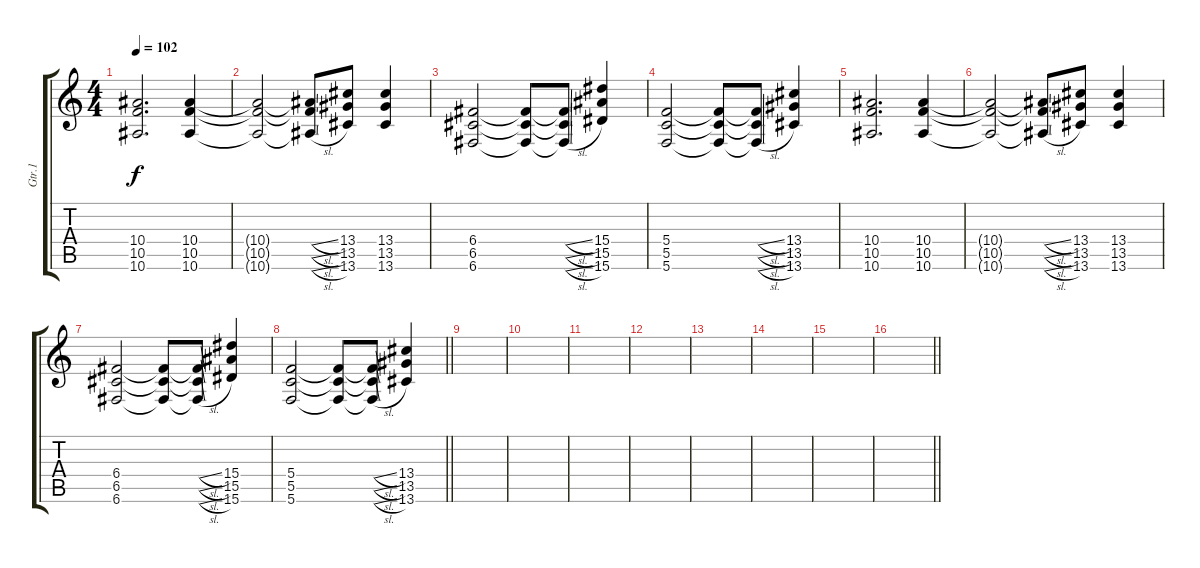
\track ("Gtr.1" "Gtr.1") {instrument distortionguitar}
\staff {score tabs}
\tuning (D4 A3 F3 C3 G2 C2) {hide}
\ts (4 4)
\section ("" "")
\tempo 102
\clef g2
\ks c
(10.4 10.5 10.6).2{d dy f} (10.4 10.5 10.6).4 |
(10.4{t} 10.5{t} 10.6{t}).2 (10.4{sl t} 10.5{sl t} 10.6{sl t}).8 (13.4 13.5 13.6).8 (13.4 13.5 13.6).4 |
(6.4 6.5 6.6).2 (6.4{t} 6.5{t} 6.6{t}).8 (6.4{sl t} 6.5{sl t} 6.6{sl t}).8 (15.4 15.5 15.6).4 |
(5.4 5.5 5.6).2 (5.4{t} 5.5{t} 5.6{t}).8 (5.4{sl t} 5.5{sl t} 5.6{sl t}).8 (13.4 13.5 13.6).4 |
(10.4 10.5 10.6).2{d} (10.4 10.5 10.6).4 |
(10.4{t} 10.5{t} 10.6{t}).2 (10.4{sl t} 10.5{sl t} 10.6{sl t}).8 (13.4 13.5 13.6).8 (13.4 13.5 13.6).4 |
(6.4 6.5 6.6).2 (6.4{t} 6.5{t} 6.6{t}).8 (6.4{sl t} 6.5{sl t} 6.6{sl t}).8 (15.4 15.5 15.6).4 |
\barLineRight lightlight
(5.4 5.5 5.6).2 (5.4{t} 5.5{t} 5.6{t}).8 (5.4{sl t} 5.5{sl t} 5.6{sl t}).8 (13.4 13.5 13.6).4 |
\section ("" "")
|
|
|
|
|
|
|
\barLineRight lightlight
